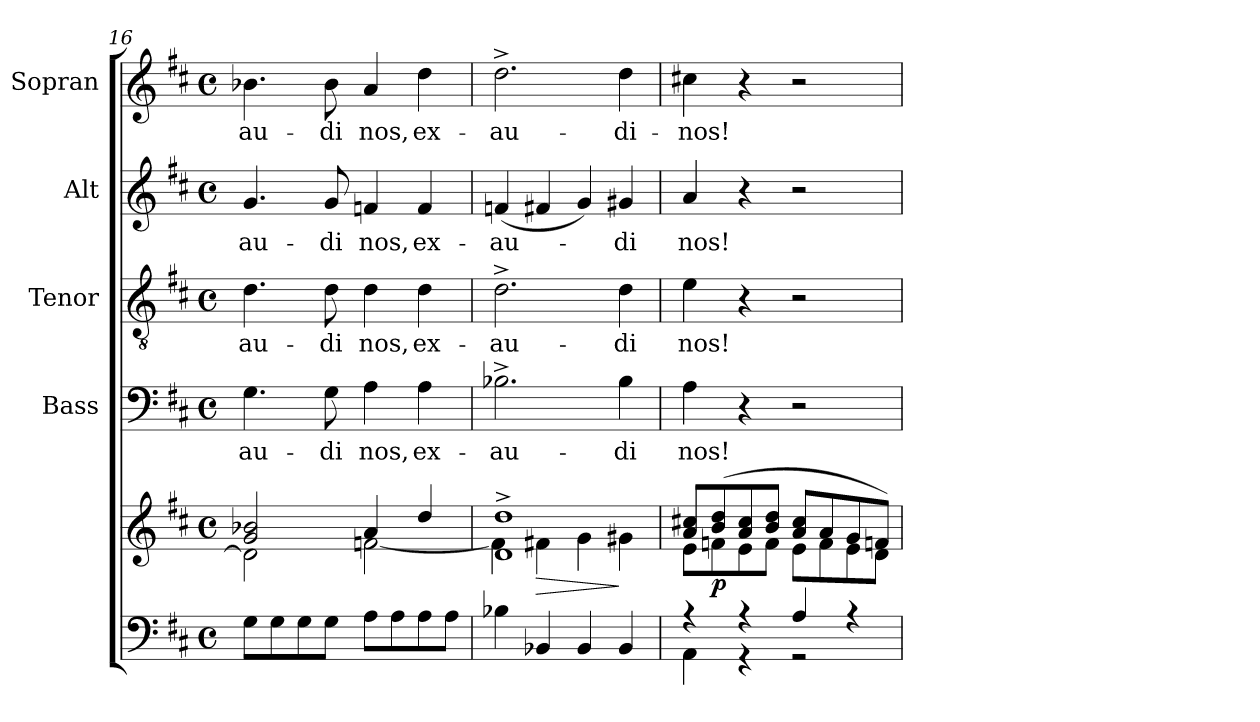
**kern	**kern	**dynam	**kern	**text	**kern	**text	**kern	**text	**kern	**text
*part5	*part5	*part5	*part4	*part4	*part3	*part3	*part2	*part2	*part1	*part1
*staff6	*staff5	*staff5/6	*staff4	*staff4	*staff3	*staff3	*staff2	*staff2	*staff1	*staff1
*	*	*	*I"Bass	*	*I"Tenor	*	*I"Alt	*	*I"Sopran	*
*	*	*	*I'B.	*	*I'T.	*	*I'A.	*	*I'S.	*
*clefF4	*clefG2	*	*clefF4	*	*clefGv2	*	*clefG2	*	*clefG2	*
*k[f#c#]	*k[f#c#]	*	*k[f#c#]	*	*k[f#c#]	*	*k[f#c#]	*	*k[f#c#]	*
*D:	*D:	*	*D:	*	*D:	*	*D:	*	*D:	*
*M4/4	*M4/4	*	*M4/4	*	*M4/4	*	*M4/4	*	*M4/4	*
*met(c)	*met(c)	*	*met(c)	*	*met(c)	*	*met(c)	*	*met(c)	*
=16	=16	=16	=16	=16	=16	=16	=16	=16	=16	=16
*	*^	*	*	*	*	*	*	*	*	*
!	!	!	!	!	!LO:LY:b	!	!LO:LY:b	!	!LO:LY:b	!	!LO:LY:b
8G\L	2g/ 2b-X/	2d\]	.	4.G\	-au-	4.d\	-au-	4.g/	-au-	4.b-X\	-au-
8G\	.	.	.	.	.	.	.	.	.	.	.
8G\	.	.	.	.	.	.	.	.	.	.	.
!	!	!	!	!	!LO:LY:b	!	!LO:LY:b	!	!LO:LY:b	!	!LO:LY:b
8G\J	.	.	.	8G\	-di	8d\	-di	8g/	-di	8b-\	-di
!	!	!	!	!	!LO:LY:b	!	!LO:LY:b	!	!LO:LY:b	!	!LO:LY:b
8A\L	4a/	[<2fn\	.	4A\	nos,	4d\	nos,	4fn/	nos,	4a/	nos,
8A\	.	.	.	.	.	.	.	.	.	.	.
!	!	!	!	!	!LO:LY:b	!	!LO:LY:b	!	!LO:LY:b	!	!LO:LY:b
8A\	4dd/	.	.	4A\	ex-	4d\	ex-	4f/	ex-	4dd\	ex-
8A\J	.	.	.	.	.	.	.	.	.	.	.
=17	=17	=17	=17	=17	=17	=17	=17	=17	=17	=17	=17
!	!	!	!	!	!LO:LY:b	!	!LO:LY:b	!	!LO:LY:b	!	!LO:LY:b
4B-X\	1d^> 1dd^>	4f\]	.	2.B-X^>\	-au-	2.d^>\	-au-	(<4fn/	-au-	2.dd^>\	-au-
!	!	!	!LO:HP:b	!	!	!	!	!	!	!	!
4BB-X/	.	4f#X\	>	.	.	.	.	4f#X/	.	.	.
4BB-/	.	4g\	.	.	.	.	.	4g/)	.	.	.
!	!	!	!	!	!LO:LY:b	!	!LO:LY:b	!	!LO:LY:b	!	!LO:LY:b
4BB-/	.	4g#X\	]	4B-\	-di	4d\	-di	4g#X/	-di	4dd\	-di-
=18	=18	=18	=18	=18	=18	=18	=18	=18	=18	=18	=18
*^	*	*	*	*	*	*	*	*	*	*	*
!	!	!	!	!	!	!LO:LY:b	!	!LO:LY:b	!	!LO:LY:b	!	!LO:LY:b
4rA	4AA\	8a/ 8cc#X/L	8e\L	.	4A\	nos!	4e\	nos!	4a/	nos!	4cc#X\	-nos!
!	!	!	!	!LO:DY:b	!	!	!	!	!	!	!	!
.	.	(>8b/ 8dd/	8fn\	p	.	.	.	.	.	.	.	.
4rA	4rGG	8a/ 8cc#/	8e\	.	4r	.	4r	.	4r	.	4r	.
.	.	8b/ 8dd/J	8f\J	.	.	.	.	.	.	.	.	.
4A/	2rGG	8a/ 8cc#/L	8e\L	.	2r	.	2r	.	2r	.	2r	.
.	.	8a/	8f\	.	.	.	.	.	.	.	.	.
4rG	.	8g/	8e\	.	.	.	.	.	.	.	.	.
.	.	8fn/J)	8d\J	.	.	.	.	.	.	.	.	.
*v	*v	*	*	*	*	*	*	*	*	*	*	*
*	*v	*v	*	*	*	*	*	*	*	*	*
=	=	=	=	=	=	=	=	=	=	=
*-	*-	*-	*-	*-	*-	*-	*-	*-	*-	*-
